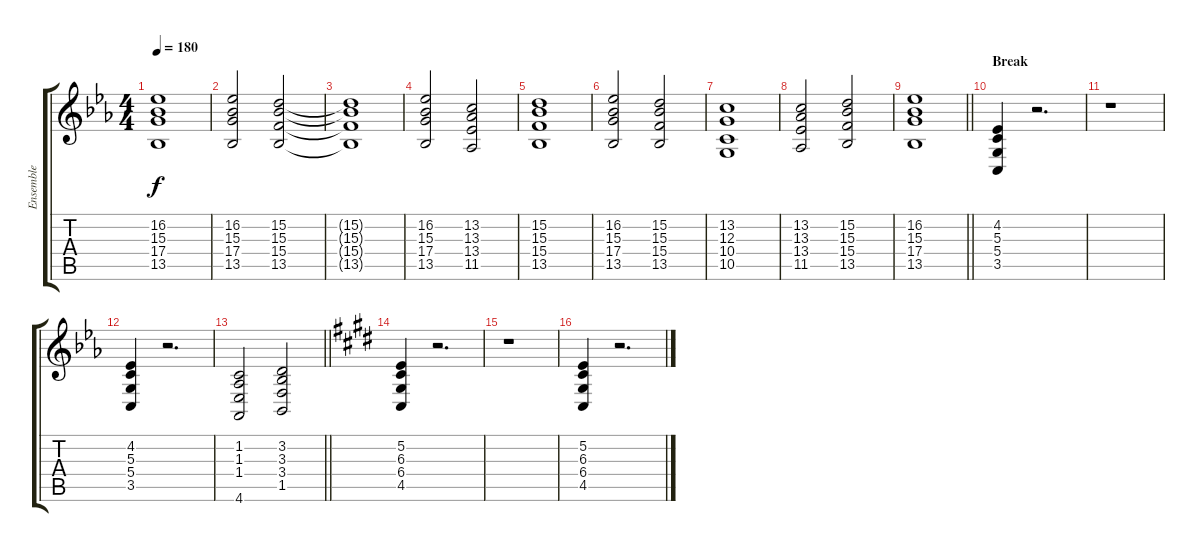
\track ("Ensemble" "Ensemble") {instrument stringensemble1}
\staff {score tabs}
\tuning (E4 B3 G3 D3 A2 E2) {hide}
\ts (4 4)
\tempo 180
\clef g2
\ks eb
(16.2 15.3 17.4 13.5).1{dy f} |
(16.2 15.3 17.4 13.5).2 (15.2 15.3 15.4 13.5).2 |
(15.2{t} 15.3{t} 15.4{t} 13.5{t}).1 |
(16.2 15.3 17.4 13.5).2 (13.2 13.3 13.4 11.5).2 |
(15.2 15.3 15.4 13.5).1 |
(16.2 15.3 17.4 13.5).2 (15.2 15.3 15.4 13.5).2 |
(13.2 12.3 10.4 10.5).1 |
(13.2 13.3 13.4 11.5).2 (15.2 15.3 15.4 13.5).2 |
\barLineRight lightlight
(16.2 15.3 17.4 13.5).1 |
\section ("" "Break")
(4.2 5.3 5.4 3.5).4 r.2{d} |
r.1 |
(4.2 5.3 5.4 3.5).4 r.2{d} |
\barLineRight lightlight
(1.2 1.3 1.4 4.6).2 (3.2 3.3 3.4 1.5).2 |
\section ("" "")
\ks e
(5.2 6.3 6.4 4.5).4 r.2{d} |
r.1 |
(5.2 6.3 6.4 4.5).4 r.2{d}
